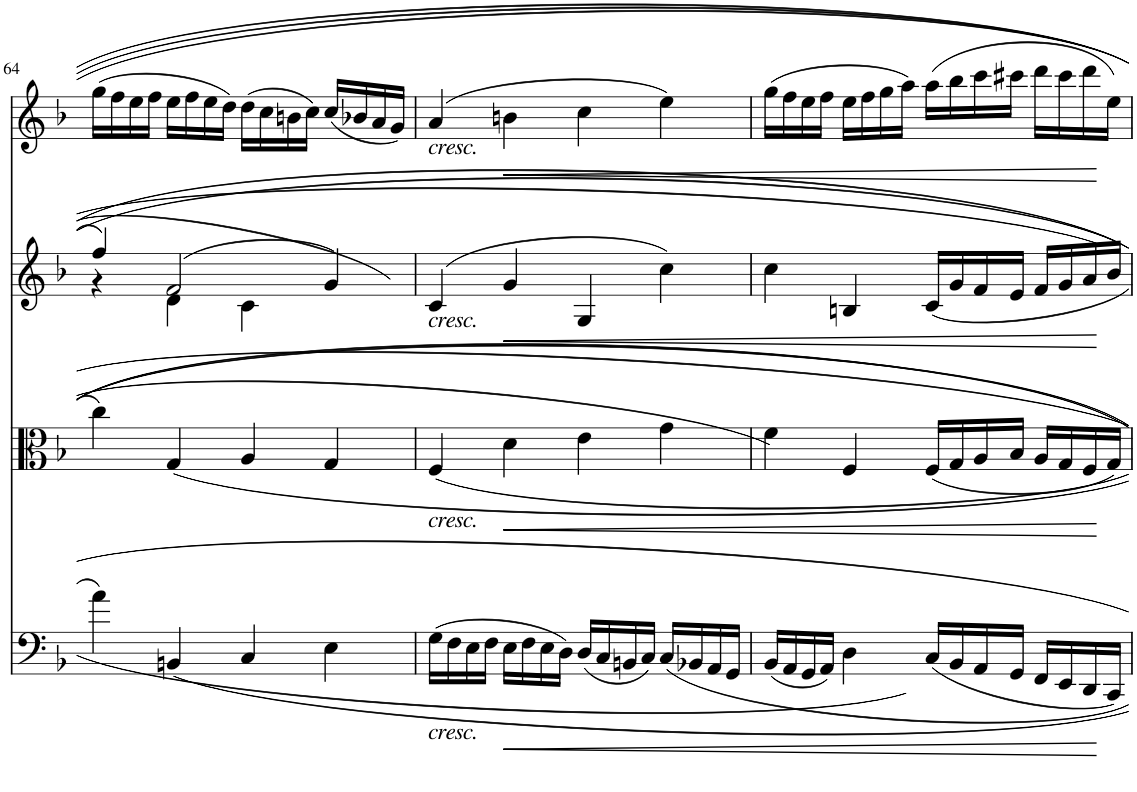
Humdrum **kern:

**kern	**dynam	**kern	**dynam	**kern	**dynam	**kern	**dynam
*part4	*part4	*part3	*part3	*part2	*part2	*part1	*part1
*staff4	*staff4	*staff3	*staff3	*staff2	*staff2	*staff1	*staff1
*I"Violoncello	*	*I"Viola	*	*I"Violin II	*	*I"Violin I	*
*I'Vc	*	*I'Vla	*	*I'Vln	*	*I'Vln	*
!!LO:PB:g=z
*clefF4	*	*clefC3	*	*clefG2	*	*clefG2	*
*k[b-]	*	*k[b-]	*	*k[b-]	*	*k[b-]	*
*M4/4	*	*M4/4	*	*M4/4	*	*M4/4	*
=64	=64	=64	=64	=64	=64	=64	=64
*	*	*	*	*^	*	*	*
4a\	.	4cc\	.	4ff/	4r	.	(16gg\LL	.
.	.	.	.	.	.	.	16ff\	.
.	.	.	.	.	.	.	16ee\	.
.	.	.	.	.	.	.	16ff\JJ	.
4BBn/	.	4G/	.	(2f/	4d\	.	16ee\LL	.
.	.	.	.	.	.	.	16ff\	.
.	.	.	.	.	.	.	16ee\	.
.	.	.	.	.	.	.	16dd\JJ)	.
4C/	.	4A/	.	.	4c\	.	(16dd\LL	.
.	.	.	.	.	.	.	16cc\	.
.	.	.	.	.	.	.	16bn\	.
.	.	.	.	.	.	.	16cc\JJ)	.
4E\	.	4G/	.	4g/)	4ryy	.	(16cc/LL	.
.	.	.	.	.	.	.	16b-X/	.
.	.	.	.	.	.	.	16a/	.
.	.	.	.	.	.	.	16g/JJ)	.
*	*	*	*	*v	*v	*	*	*
=65	=65	=65	=65	=65	=65	=65	=65
!	!	!	!	!	!	!LO:TX:b:i:t=cresc.	!
!	!	!	!	!LO:TX:b:i:t=cresc.	!	!	!
!	!	!LO:TX:b:i:t=cresc.	!	!	!	!	!
!LO:TX:b:i:t=cresc.	!	!	!	!	!	!	!
(16G\LL	.	4F/	.	(4c/	.	(4a/	.
16F\	.	.	.	.	.	.	.
16E\	.	.	.	.	.	.	.
16F\JJ	.	.	.	.	.	.	.
!	!LO:HP:b	!	!LO:HP:b	!	!LO:HP:b	!	!LO:HP:b
16E\LL	<	4d\	<	4g/	<	4bn\	<
16F\	.	.	.	.	.	.	.
16E\	.	.	.	.	.	.	.
16D\JJ)	.	.	.	.	.	.	.
(16D/LL	.	4e\	.	4G/	.	4cc\	.
16C/	.	.	.	.	.	.	.
16BBn/	.	.	.	.	.	.	.
16C/JJ)	.	.	.	.	.	.	.
16C/LL	.	4g\	.	4cc\)	.	4ee\)	.
16BB-X/	.	.	.	.	.	.	.
16AA/	.	.	.	.	.	.	.
16GG/JJ	.	.	.	.	.	.	.
=66	=66	=66	=66	=66	=66	=66	=66
(16BB-/LL	.	4f\	.	4cc\	.	(16gg\LL	.
16AA/	.	.	.	.	.	16ff\	.
16GG/	.	.	.	.	.	16ee\	.
16AA/JJ)	.	.	.	.	.	16ff\JJ	.
4D\	.	4F/	.	4Bn/	.	16ee\LL	.
.	.	.	.	.	.	16ff\	.
.	.	.	.	.	.	16gg\	.
.	.	.	.	.	.	16aa\JJ)	.
(16C/LL	.	(16F/LL	.	16c/LL	.	(16aa\LL	.
16BB-/	.	16G/	.	16g/	.	16bb-\	.
16AA/	.	16A/	.	16f/	.	16ccc\	.
16GG/JJ	.	16B-/JJ	.	16e/JJ	.	16ccc#X\JJ	.
16FF/LL	.	16A/LL	.	16f/LL	.	16ddd\LL	.
16EE/	.	16G/	.	16g/	.	16ccc#\	.
16DD/	.	16F/	.	16a/	.	16ddd\	.
16CC/JJ)	[	16G/JJ)	[	16b-/JJ	[	16ee\JJ)	[
=	=	=	=	=	=	=	=
*-	*-	*-	*-	*-	*-	*-	*-
